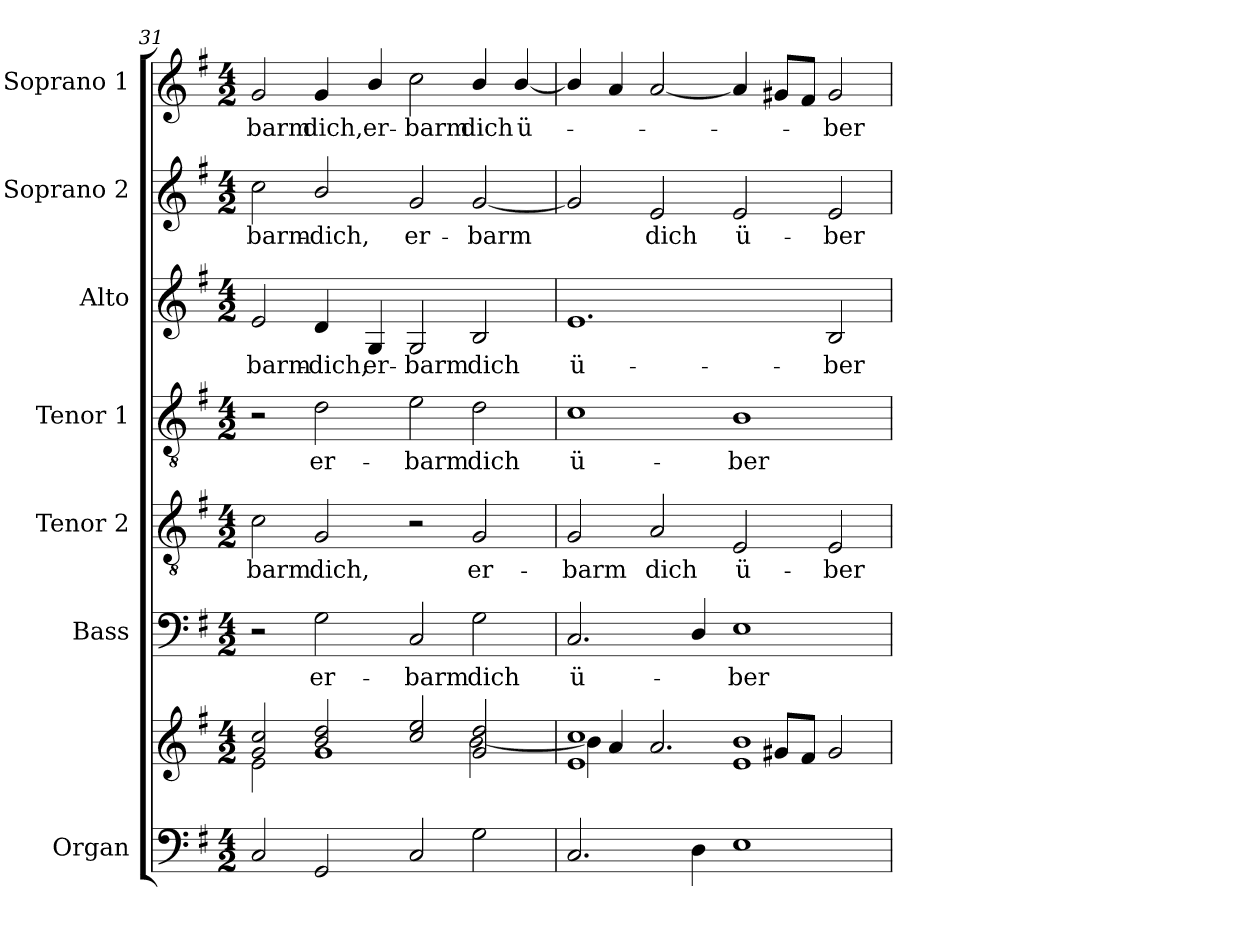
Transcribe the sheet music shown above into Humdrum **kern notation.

**kern	**kern	**kern	**text	**kern	**text	**kern	**text	**kern	**text	**kern	**text	**kern	**text
*part7	*part7	*part6	*part6	*part5	*part5	*part4	*part4	*part3	*part3	*part2	*part2	*part1	*part1
*staff8	*staff7	*staff6	*staff6	*staff5	*staff5	*staff4	*staff4	*staff3	*staff3	*staff2	*staff2	*staff1	*staff1
*I"Organ	*	*I"Bass	*	*I"Tenor 2	*	*I"Tenor 1	*	*I"Alto	*	*I"Soprano 2	*	*I"Soprano 1	*
*I'Org.	*	*I'B.	*	*I'T.2	*	*I'T.1	*	*I'A.	*	*I'S.2	*	*I'S.1	*
!!LO:PB:g=z
*clefF4	*clefG2	*clefF4	*	*clefGv2	*	*clefGv2	*	*clefG2	*	*clefG2	*	*clefG2	*
*	*	*	*	*ITrd7c12	*	*ITrd7c12	*	*	*	*	*	*	*
*k[f#]	*k[f#]	*k[f#]	*	*k[f#]	*	*k[f#]	*	*k[f#]	*	*k[f#]	*	*k[f#]	*
*G:	*G:	*G:	*	*G:	*	*G:	*	*G:	*	*G:	*	*G:	*
*M4/2	*M4/2	*M4/2	*	*M4/2	*	*M4/2	*	*M4/2	*	*M4/2	*	*M4/2	*
=31	=31	=31	=31	=31	=31	=31	=31	=31	=31	=31	=31	=31	=31
*	*^	*	*	*	*	*	*	*	*	*	*	*	*
!	!	!	!	!	!	!LO:LY:b:color=#000000	!	!	!	!	!	!	!	!
!	!	!	!	!	!	!	!	!	!	!LO:LY:b:color=#000000	!	!	!	!
!	!	!	!	!	!	!	!	!	!	!	!	!LO:LY:b:color=#000000	!	!
!	!	!	!	!	!	!	!	!	!	!	!	!	!	!LO:LY:b:color=#000000
2Ci/	2gi/ 2cci	2ei\	2r	.	2Ci\	-barm	2r	.	2ei/	-barm-	2cci\	-barm-	2gi/	-barm
!	!	!	!	!LO:LY:b:color=#000000	!	!	!	!	!	!	!	!	!	!
!	!	!	!	!	!	!LO:LY:b:color=#000000	!	!	!	!	!	!	!	!
!	!	!	!	!	!	!	!	!LO:LY:b:color=#000000	!	!	!	!	!	!
!	!	!	!	!	!	!	!	!	!	!LO:LY:b:color=#000000	!	!	!	!
!	!	!	!	!	!	!	!	!	!	!	!	!LO:LY:b:color=#000000	!	!
!	!	!	!	!	!	!	!	!	!	!	!	!	!	!LO:LY:b:color=#000000
2GGi/	2bi/ 2ddi	1gi	2Gi\	er-	2GGi/	dich,	2Di\	er-	4di/	-dich,	2bi/	-dich,	4gi/	dich,
!	!	!	!	!	!	!	!	!	!	!LO:LY:b:color=#000000	!	!	!	!
!	!	!	!	!	!	!	!	!	!	!	!	!	!	!LO:LY:b:color=#000000
.	.	.	.	.	.	.	.	.	4Gi/	er-	.	.	4bi/	er-
!	!	!	!	!LO:LY:b:color=#000000	!	!	!	!	!	!	!	!	!	!
!	!	!	!	!	!	!	!	!LO:LY:b:color=#000000	!	!	!	!	!	!
!	!	!	!	!	!	!	!	!	!	!LO:LY:b:color=#000000	!	!	!	!
!	!	!	!	!	!	!	!	!	!	!	!	!LO:LY:b:color=#000000	!	!
!	!	!	!	!	!	!	!	!	!	!	!	!	!	!LO:LY:b:color=#000000
2Ci/	2cci/ 2eei	.	2Ci/	-barm	2r	.	2Ei\	-barm	2Gi/	-barm	2gi/	er-	2cci\	-barm
!	!	!	!	!LO:LY:b:color=#000000	!	!	!	!	!	!	!	!	!	!
!	!	!	!	!	!	!LO:LY:b:color=#000000	!	!	!	!	!	!	!	!
!	!	!	!	!	!	!	!	!LO:LY:b:color=#000000	!	!	!	!	!	!
!	!	!	!	!	!	!	!	!	!	!LO:LY:b:color=#000000	!	!	!	!
!	!	!	!	!	!	!	!	!	!	!	!	!LO:LY:b:color=#000000	!	!
!	!	!	!	!	!	!	!	!	!	!	!	!	!	!LO:LY:b:color=#000000
2Gi\	2gi/ 2ddi	[2bi\	2Gi\	dich	2GGi/	er-	2Di\	dich	2Bi/	dich	[2gi/	-barm	4bi/	dich
!	!	!	!	!	!	!	!	!	!	!	!	!	!	!LO:LY:b:color=#000000
.	.	.	.	.	.	.	.	.	.	.	.	.	[4bi/	ü-
=32	=32	=32	=32	=32	=32	=32	=32	=32	=32	=32	=32	=32	=32	=32
!	!	!	!	!LO:LY:b:color=#000000	!	!	!	!	!	!	!	!	!	!
!	!	!	!	!	!	!LO:LY:b:color=#000000	!	!	!	!	!	!	!	!
!	!	!	!	!	!	!	!	!LO:LY:b:color=#000000	!	!	!	!	!	!
!	!	!	!	!	!	!	!	!	!	!LO:LY:b:color=#000000	!	!	!	!
2.Ci/	1ei 1cci	4bi\]	2.Ci/	ü-	2GGi/	-barm	1Ci	ü-	1.ei	ü-	2gi/]	.	4bi/]	.
.	.	4ai/	.	.	.	.	.	.	.	.	.	.	4ai/	.
!	!	!	!	!	!	!LO:LY:b:color=#000000	!	!	!	!	!	!	!	!
!	!	!	!	!	!	!	!	!	!	!	!	!LO:LY:b:color=#000000	!	!
.	.	2.ai/	.	.	2AAi/	dich	.	.	.	.	2ei/	dich	[2ai/	.
4Di\	.	.	4Di/	.	.	.	.	.	.	.	.	.	.	.
!	!	!	!	!LO:LY:b:color=#000000	!	!	!	!	!	!	!	!	!	!
!	!	!	!	!	!	!LO:LY:b:color=#000000	!	!	!	!	!	!	!	!
!	!	!	!	!	!	!	!	!LO:LY:b:color=#000000	!	!	!	!	!	!
!	!	!	!	!	!	!	!	!	!	!	!	!LO:LY:b:color=#000000	!	!
1Ei	1ei 1bi	.	1Ei	-ber	2EEi/	ü-	1BBi	-ber	.	.	2ei/	ü-	4ai/]	.
.	.	8g#Xi/L	.	.	.	.	.	.	.	.	.	.	8g#Xi/L	.
.	.	8f#i/J	.	.	.	.	.	.	.	.	.	.	8f#i/J	.
!	!	!	!	!	!	!LO:LY:b:color=#000000	!	!	!	!	!	!	!	!
!	!	!	!	!	!	!	!	!	!	!LO:LY:b:color=#000000	!	!	!	!
!	!	!	!	!	!	!	!	!	!	!	!	!LO:LY:b:color=#000000	!	!
!	!	!	!	!	!	!	!	!	!	!	!	!	!	!LO:LY:b:color=#000000
.	.	2g#i/	.	.	2EEi/	-ber	.	.	2Bi/	-ber	2ei/	-ber	2g#i/	-ber
*	*v	*v	*	*	*	*	*	*	*	*	*	*	*	*
=	=	=	=	=	=	=	=	=	=	=	=	=	=
*-	*-	*-	*-	*-	*-	*-	*-	*-	*-	*-	*-	*-	*-
